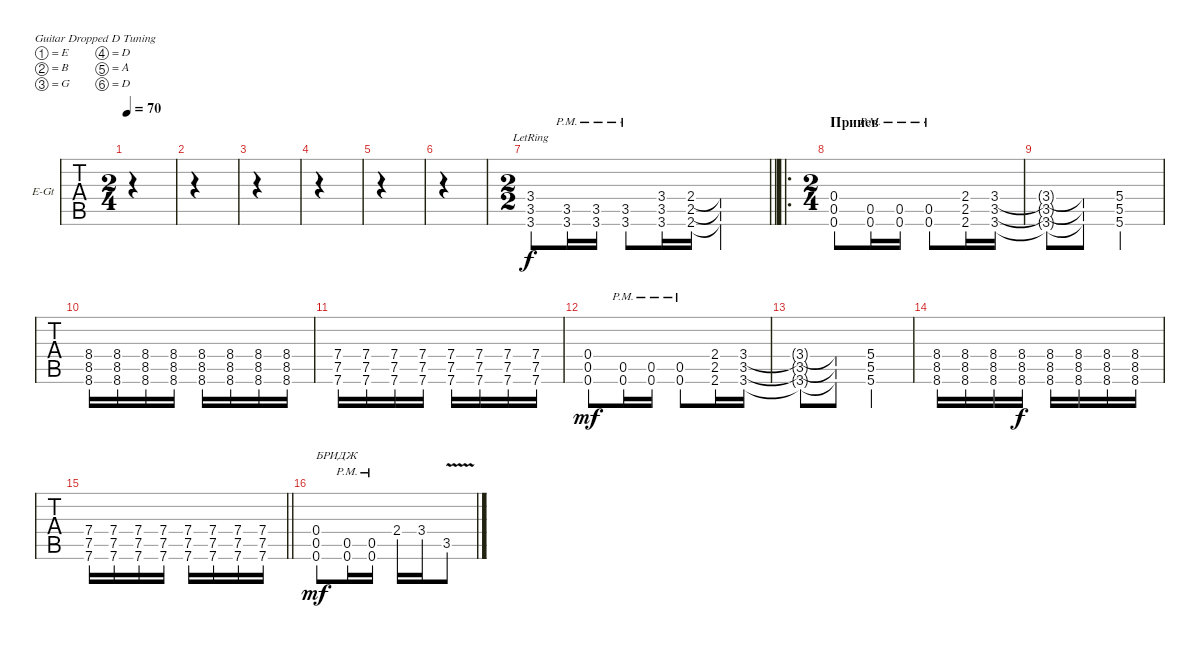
\defaultSystemsLayout 4
\bracketExtendMode groupsimilarinstruments
\firstSystemTrackNameOrientation horizontal
\otherSystemsTrackNameOrientation horizontal
\track ("Guitar Саша" "E-Gt") {instrument distortionguitar}
\staff {tabs}
\tuning (E4 B3 G3 D3 A2 D2)
\ts (2 4)
\tempo 70
\clef g2
\ks c
|
|
|
|
|
|
\ts (2 2)
\barLineRight lightlight
(3.6{lr} 3.5{lr} 3.4).8 (3.6{pm} 3.5{pm}).16 (3.5{pm} 3.6{pm}).16 (3.6{pm} 3.5{pm}).8 (3.6 3.5 3.4).16 (2.6 2.5 2.4).16 (2.6{t} 2.5{t} 2.4{t}).2 |
\ro
\ts (2 4)
\section ("" "Припев")
(0.6 0.5 0.4).8 (0.6{pm} 0.5{pm}).16 (0.5{pm} 0.6{pm}).16 (0.5{pm} 0.6{pm}).8 (2.6 2.5 2.4).16 (3.5 3.6 3.4).16 |
(3.6{t} 3.5{t} 3.4{t}).8 (3.5{t} 3.4{t} 3.6{t}).8 (5.6 5.5 5.4).4 |
(8.6 8.5 8.4).16 (8.4 8.5 8.6).16 (8.5 8.4 8.6).16 (8.5 8.4 8.6).16{dy f} (8.5 8.4 8.6).16 (8.5 8.4 8.6).16 (8.6 8.5 8.4).16 (8.6 8.4 8.5).16 |
(7.6 7.5 7.4).16 (7.4 7.5 7.6).16 (7.6 7.5 7.4).16 (7.5 7.6 7.4).16 (7.5 7.6 7.4).16 (7.6 7.5 7.4).16 (7.4 7.5 7.6).16 (7.5 7.4 7.6).16 |
(0.6 0.5 0.4).8{dy mf} (0.6{pm} 0.5{pm}).16 (0.5{pm} 0.6{pm}).16 (0.5{pm} 0.6{pm}).8 (2.6 2.5 2.4).16 (3.5 3.6 3.4).16 |
(3.6{t} 3.5{t} 3.4{t}).8 (3.5{t} 3.4{t} 3.6{t}).8 (5.6 5.5 5.4).4 |
(8.6 8.5 8.4).16 (8.4 8.5 8.6).16 (8.5 8.4 8.6).16 (8.5 8.4 8.6).16{dy f} (8.5 8.4 8.6).16 (8.5 8.4 8.6).16 (8.6 8.5 8.4).16 (8.6 8.4 8.5).16 |
\barLineRight lightlight
(7.6 7.5 7.4).16 (7.4 7.5 7.6).16 (7.6 7.5 7.4).16 (7.5 7.6 7.4).16 (7.5 7.6 7.4).16 (7.6 7.5 7.4).16 (7.4 7.5 7.6).16 (7.5 7.4 7.6).16 |
(0.6 0.5 0.4).8{txt "БРИДЖ" dy mf} (0.6{pm} 0.5{pm}).16 (0.6{pm} 0.5{pm}).16 2.4.16 3.4.16 3.5{v}.8
